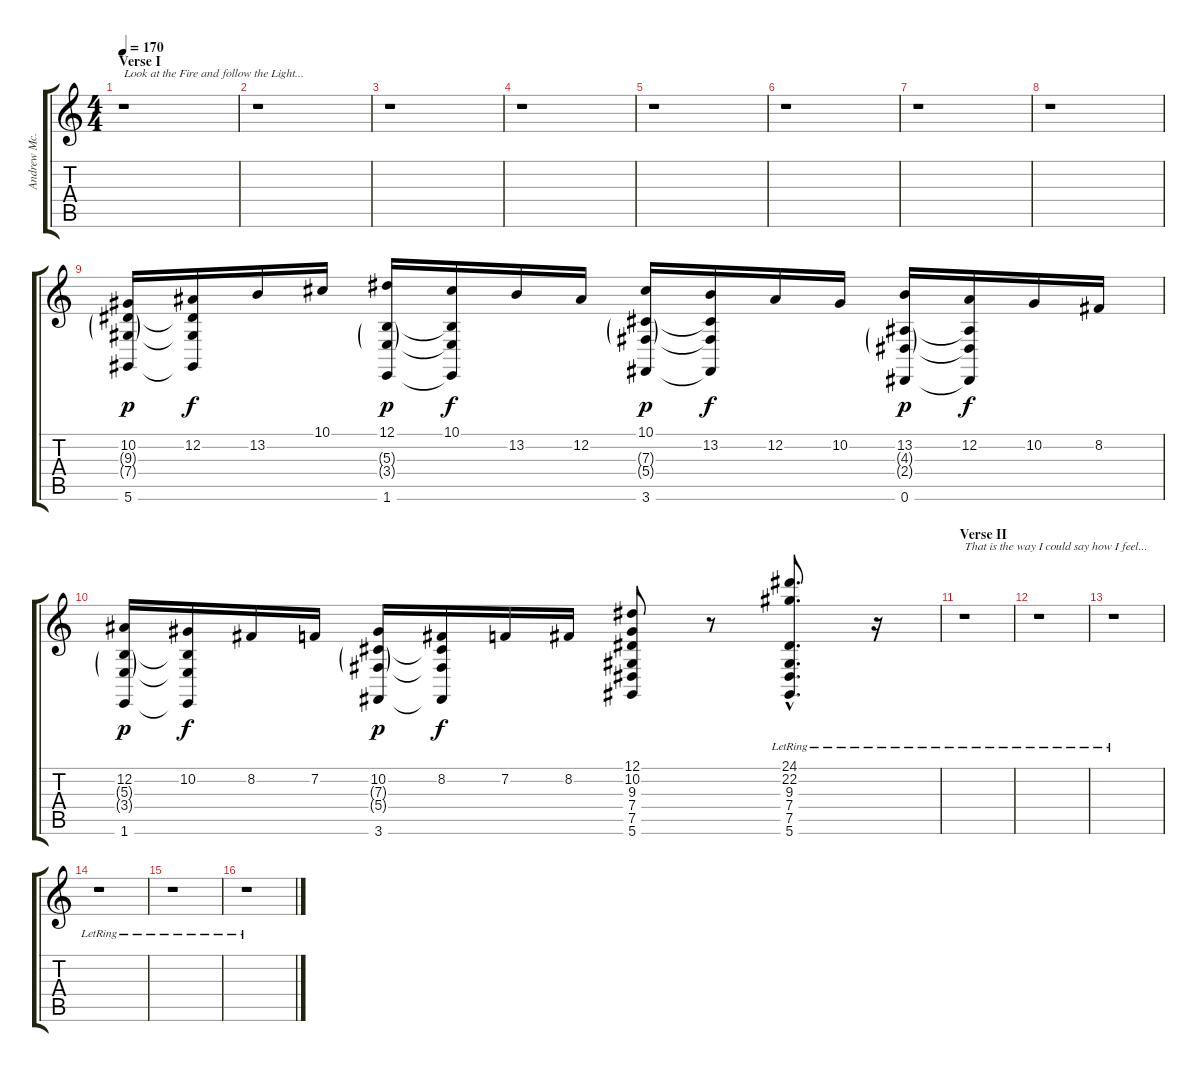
\track ("Andrew Mc.Pauls" "Andrew Mc.") {instrument stringensemble1}
\staff {score tabs}
\tuning (Eb4 Bb3 Gb3 Db3 Ab2 Eb2) {hide}
\ts (4 4)
\section ("" "Verse I")
\tempo 170
\clef g2
\ks c
r.1{txt "Look at the Fire and follow the Light..." dy p} |
r.1 |
r.1 |
r.1 |
r.1 |
r.1 |
r.1 |
r.1 |
(10.2 9.3{g} 7.4{g} 5.6).16{volume 12 instrument harpsichord} (12.2 9.3{t} 7.4{t} 5.6{t}).16{dy f} 13.2.16 10.1.16 (12.1 5.3{g} 3.4{g} 1.6).16{dy p} (10.1 5.3{t} 3.4{t} 1.6{t}).16{dy f} 13.2.16 12.2.16 (10.1 7.3{g} 5.4{g} 3.6).16{dy p} (13.2 7.3{t} 5.4{t} 3.6{t}).16{dy f} 12.2.16 10.2.16 (13.2 4.3{g} 2.4{g} 0.6).16{dy p} (12.2 4.3{t} 2.4{t} 0.6{t}).16{dy f} 10.2.16 8.2.16 |
(12.2 5.3{g} 3.4{g} 1.6).16{dy p} (10.2 5.3{t} 3.4{t} 1.6{t}).16{dy f} 8.2.16 7.2.16 (10.2 7.3{g} 5.4{g} 3.6).16{dy p} (8.2 7.3{t} 5.4{t} 3.6{t}).16{dy f} 7.2.16 8.2.16 (12.1 10.2 9.3 7.4 7.5 5.6).8 r.8 (24.1{hac lr} 22.2{hac lr} 9.3{hac lr} 7.4{hac lr} 7.5{hac lr} 5.6{hac lr}).8{d} r.16{volume 13 instrument stringensemble1} |
\section ("" "Verse II")
r.1{txt "That is the way I could say how I feel..."} |
r.1 |
r.1 |
r.1 |
r.1 |
r.1
